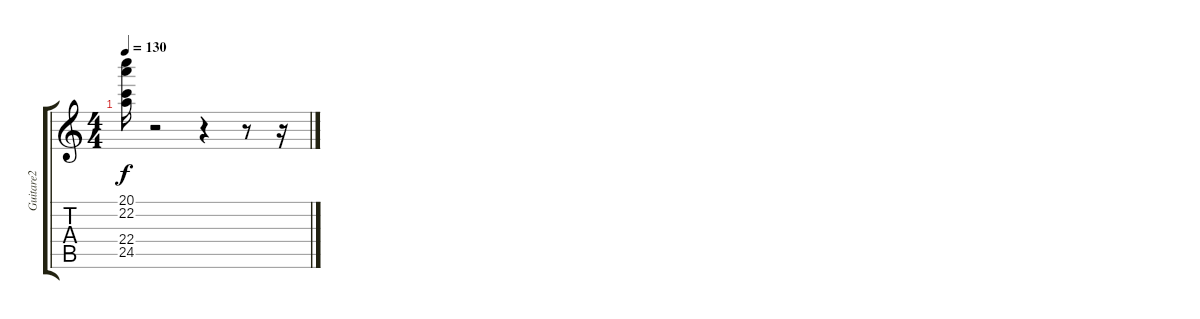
\track ("Guitare2" "Guitare2") {instrument distortionguitar}
\staff {score tabs}
\tuning (E4 B3 G3 D3 A2 E2) {hide}
\ts (4 4)
\tempo 130
\clef g2
\ks c
(20.1 22.2 22.4 24.5).16{dy f} r.2 r.4 r.8 r.16
